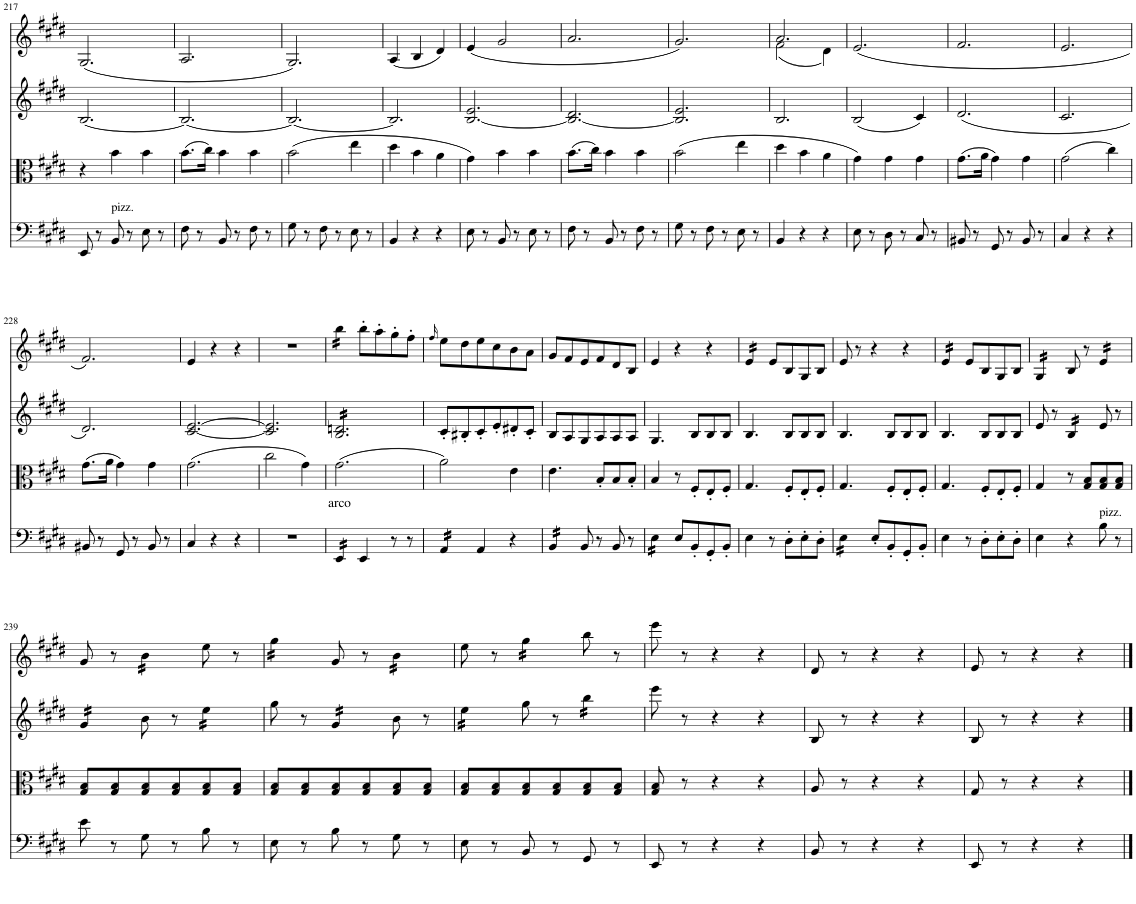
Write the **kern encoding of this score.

**kern	**kern	**text	**kern	**kern
*part4	*part3	*part3	*part2	*part1
*staff4	*staff3	*staff3	*staff2	*staff1
*I"Cello	*I"Viola	*	*I"Violin II	*I"Violin I
*	*I'Vla	*	*I'Vln	*I'Vln
!!LO:PB:g=z
*clefF4	*clefC3	*	*clefG2	*clefG2
*k[f#c#g#d#]	*k[f#c#g#d#]	*	*k[f#c#g#d#]	*k[f#c#g#d#]
*M3/4	*M3/4	*	*M3/4	*M3/4
=217	=217	=217	=217	=217
8EE/	4r	.	[2.B/	(2.G#/
8r	.	.	.	.
!LO:TX:a:t=pizz.	!	!	!	!
8BB/	4b\	.	.	.
8r	.	.	.	.
8E\	4b\	.	.	.
8r	.	.	.	.
=218	=218	=218	=218	=218
8F#\	(8.b\L	.	2.B/_	2.A/
8r	.	.	.	.
.	16cc#\Jk)	.	.	.
8BB/	4b\	.	.	.
8r	.	.	.	.
8F#\	4b\	.	.	.
8r	.	.	.	.
=219	=219	=219	=219	=219
8G#\	(2b\	.	2.B/_	2.G#/)
8r	.	.	.	.
8F#\	.	.	.	.
8r	.	.	.	.
8E\	4ee\	.	.	.
8r	.	.	.	.
=220	=220	=220	=220	=220
4BB/	4dd#\	.	2.B/]	(4A/
4r	4b\	.	.	4B/
4r	4a\	.	.	4d#/)
=221	=221	=221	=221	=221
8E\	4g#\)	.	[2.B/ 2.e/	(4e/
8r	.	.	.	.
8BB/	4b\	.	.	2g#/
8r	.	.	.	.
8E\	4b\	.	.	.
8r	.	.	.	.
=222	=222	=222	=222	=222
8F#\	(8.b\L	.	2.B/_ 2.d#/	2.a/
8r	.	.	.	.
.	16cc#\Jk)	.	.	.
8BB/	4b\	.	.	.
8r	.	.	.	.
8F#\	4b\	.	.	.
8r	.	.	.	.
=223	=223	=223	=223	=223
8G#\	(2b\	.	2.B/] 2.e/	2.g#/)
8r	.	.	.	.
8F#\	.	.	.	.
8r	.	.	.	.
8E\	4ee\	.	.	.
8r	.	.	.	.
=224	=224	=224	=224	=224
*	*	*	*	*^
4BB/	4dd#\	.	2.B/	2.a/	(2f#\
4r	4b\	.	.	.	.
4r	4a\	.	.	.	4d#\)
*	*	*	*	*v	*v
=225	=225	=225	=225	=225
8E\	4g#\)	.	(2B/	(2.e/
8r	.	.	.	.
8D#\	4g#\	.	.	.
8r	.	.	.	.
8C#/	4g#\	.	4c#/)	.
8r	.	.	.	.
=226	=226	=226	=226	=226
8BB#X/	(8.g#\L	.	(2.d#/	2.f#/
8r	.	.	.	.
.	16a\Jk	.	.	.
8GG#/	4g#\)	.	.	.
8r	.	.	.	.
8BB#/	4g#\	.	.	.
8r	.	.	.	.
=227	=227	=227	=227	=227
4C#/	(2g#\	.	2.c#/	2.e/
4r	.	.	.	.
4r	4cc#\)	.	.	.
!!LO:LB:g=z
=228	=228	=228	=228	=228
8BB#X/	(8.g#\L	.	2.d#/)	2.f#/)
8r	.	.	.	.
.	16a\Jk	.	.	.
8GG#/	4g#\)	.	.	.
8r	.	.	.	.
8BB#/	4g#\	.	.	.
8r	.	.	.	.
=229	=229	=229	=229	=229
4C#/	(2.g#\	.	[2.c#/ [2.e/	4e/
4r	.	.	.	4r
4r	.	.	.	4r
=230	=230	=230	=230	=230
2.r	2cc#\	.	2.c#/] 2.e/]	2.r
.	4g#\)	.	.	.
=231	=231	=231	=231	=231
!	!	!LO:LY:b	!	!
*tremolo	*	*	*	*
*	*	*	*tremolo	*
*	*	*	*	*tremolo
16EE/LL	(2.g#\	arco	16B/ 16dn/LL	16bb\LL
16EE/	.	.	16B/ 16dn/	16bb\
16EE/	.	.	16B/ 16dn/	16bb\
16EE/JJ	.	.	16B/ 16dn/	16bb\JJ
*	*	*	*	*Xtremolo
*Xtremolo	*	*	*	*
4EE/	.	.	16B/ 16dn/	8bb'\L
.	.	.	16B/ 16dn/	.
.	.	.	16B/ 16dn/	8aa'\
.	.	.	16B/ 16dn/	.
8r	.	.	16B/ 16dn/	8gg#'\
.	.	.	16B/ 16dn/	.
8r	.	.	16B/ 16dn/	8ff#'\J
.	.	.	16B/ 16dn/JJ	.
*	*	*	*Xtremolo	*
=232	=232	=232	=232	=232
.	.	.	.	16qff#/
*tremolo	*	*	*	*
16AA/LL	2a\)	.	8c#'/L	8ee\L
16AA/	.	.	.	.
16AA/	.	.	8B#X'/	8dd#\
16AA/JJ	.	.	.	.
*Xtremolo	*	*	*	*
4AA/	.	.	8c#'/	8ee\
.	.	.	8e'/	8cc#\
4r	4e\	.	8d#X'/	8b\
.	.	.	8c#'/J	8a\J
=233	=233	=233	=233	=233
*tremolo	*	*	*	*
16BB/LL	4.e\	.	8B/L	8g#/L
16BB/	.	.	.	.
16BB/	.	.	8A/	8f#/
16BB/JJ	.	.	.	.
*Xtremolo	*	*	*	*
8BB/	.	.	8G#/	8e/
8r	8B'/L	.	8A/	8f#/
8BB/	8B/	.	8A/	8d#/
8r	8B'/J	.	8A/J	8B/J
=234	=234	=234	=234	=234
*tremolo	*	*	*	*
16E\LL	4B/	.	4.G#/	4e/
16E\	.	.	.	.
16E\	.	.	.	.
16E\JJ	.	.	.	.
*Xtremolo	*	*	*	*
8E/L	8r	.	.	4r
8BB'/	8F#'/L	.	8B/L	.
8GG#'/	8E'/	.	8B/	4r
8BB'/J	8F#'/J	.	8B/J	.
=235	=235	=235	=235	=235
*	*	*	*	*tremolo
4E\	4.G#/	.	4.B/	16e/LL
.	.	.	.	16e/
.	.	.	.	16e/
.	.	.	.	16e/JJ
*	*	*	*	*Xtremolo
8r	.	.	.	8e/L
8D#'\L	8F#'/L	.	8B/L	8B/
8E'\	8E'/	.	8B/	8G#/
8D#'\J	8F#'/J	.	8B/J	8B/J
=236	=236	=236	=236	=236
*tremolo	*	*	*	*
16E\LL	4.G#/	.	4.B/	8e/
16E\	.	.	.	.
16E\	.	.	.	8r
16E\JJ	.	.	.	.
*Xtremolo	*	*	*	*
8E'/L	.	.	.	4r
8BB'/	8F#'/L	.	8B/L	.
8GG#'/	8E'/	.	8B/	4r
8BB'/J	8F#'/J	.	8B/J	.
=237	=237	=237	=237	=237
*	*	*	*	*tremolo
4E\	4.G#/	.	4.B/	16e/LL
.	.	.	.	16e/
.	.	.	.	16e/
.	.	.	.	16e/JJ
*	*	*	*	*Xtremolo
8r	.	.	.	8e/L
8D#'\L	8F#'/L	.	8B/L	8B/
8E'\	8E'/	.	8B/	8G#/
8D#'\J	8F#'/J	.	8B/J	8B/J
=238	=238	=238	=238	=238
*	*	*	*	*tremolo
4E\	4G#/	.	8e/	16G#/LL
.	.	.	.	16G#/
.	.	.	8r	16G#/
.	.	.	.	16G#/JJ
*	*	*	*	*Xtremolo
*	*	*	*tremolo	*
4r	8r	.	16B/LL	8B/
.	.	.	16B/	.
.	8G#/ 8B/L	.	16B/	8r
.	.	.	16B/JJ	.
*	*	*	*Xtremolo	*
!LO:TX:a:t=pizz.	!	!	!	!
*	*	*	*	*tremolo
8B\	8G#/ 8B/	.	8e/	16e/LL
.	.	.	.	16e/
8r	8G#/ 8B/J	.	8r	16e/
.	.	.	.	16e/JJ
*	*	*	*	*Xtremolo
!!LO:LB:g=z
=239	=239	=239	=239	=239
*	*	*	*tremolo	*
8e\	8G#/ 8B/L	.	16g#/LL	8g#/
.	.	.	16g#/	.
8r	8G#/ 8B/	.	16g#/	8r
.	.	.	16g#/JJ	.
*	*	*	*Xtremolo	*
*	*	*	*	*tremolo
8G#\	8G#/ 8B/	.	8b\	16b\LL
.	.	.	.	16b\
8r	8G#/ 8B/	.	8r	16b\
.	.	.	.	16b\JJ
*	*	*	*	*Xtremolo
*	*	*	*tremolo	*
8B\	8G#/ 8B/	.	16ee\LL	8ee\
.	.	.	16ee\	.
8r	8G#/ 8B/J	.	16ee\	8r
.	.	.	16ee\JJ	.
*	*	*	*Xtremolo	*
=240	=240	=240	=240	=240
*	*	*	*	*tremolo
8E\	8G#/ 8B/L	.	8gg#\	16gg#\LL
.	.	.	.	16gg#\
8r	8G#/ 8B/	.	8r	16gg#\
.	.	.	.	16gg#\JJ
*	*	*	*	*Xtremolo
*	*	*	*tremolo	*
8B\	8G#/ 8B/	.	16g#/LL	8g#/
.	.	.	16g#/	.
8r	8G#/ 8B/	.	16g#/	8r
.	.	.	16g#/JJ	.
*	*	*	*Xtremolo	*
*	*	*	*	*tremolo
8G#\	8G#/ 8B/	.	8b\	16b\LL
.	.	.	.	16b\
8r	8G#/ 8B/J	.	8r	16b\
.	.	.	.	16b\JJ
*	*	*	*	*Xtremolo
=241	=241	=241	=241	=241
*	*	*	*tremolo	*
8E\	8G#/ 8B/L	.	16ee\LL	8ee\
.	.	.	16ee\	.
8r	8G#/ 8B/	.	16ee\	8r
.	.	.	16ee\JJ	.
*	*	*	*Xtremolo	*
*	*	*	*	*tremolo
8BB/	8G#/ 8B/	.	8gg#\	16gg#\LL
.	.	.	.	16gg#\
8r	8G#/ 8B/	.	8r	16gg#\
.	.	.	.	16gg#\JJ
*	*	*	*	*Xtremolo
*	*	*	*tremolo	*
8GG#/	8G#/ 8B/	.	16bb\LL	8bb\
.	.	.	16bb\	.
8r	8G#/ 8B/J	.	16bb\	8r
.	.	.	16bb\JJ	.
*	*	*	*Xtremolo	*
=242	=242	=242	=242	=242
8EE/	8G#/ 8B/	.	8eee\	8eee\
8r	8r	.	8r	8r
4r	4r	.	4r	4r
4r	4r	.	4r	4r
=243	=243	=243	=243	=243
8BB/	8A/	.	8B/	8d#/
8r	8r	.	8r	8r
4r	4r	.	4r	4r
4r	4r	.	4r	4r
=244	=244	=244	=244	=244
8EE/	8G#/	.	8B/	8e/
8r	8r	.	8r	8r
4r	4r	.	4r	4r
4r	4r	.	4r	4r
==	==	==	==	==
*-	*-	*-	*-	*-
